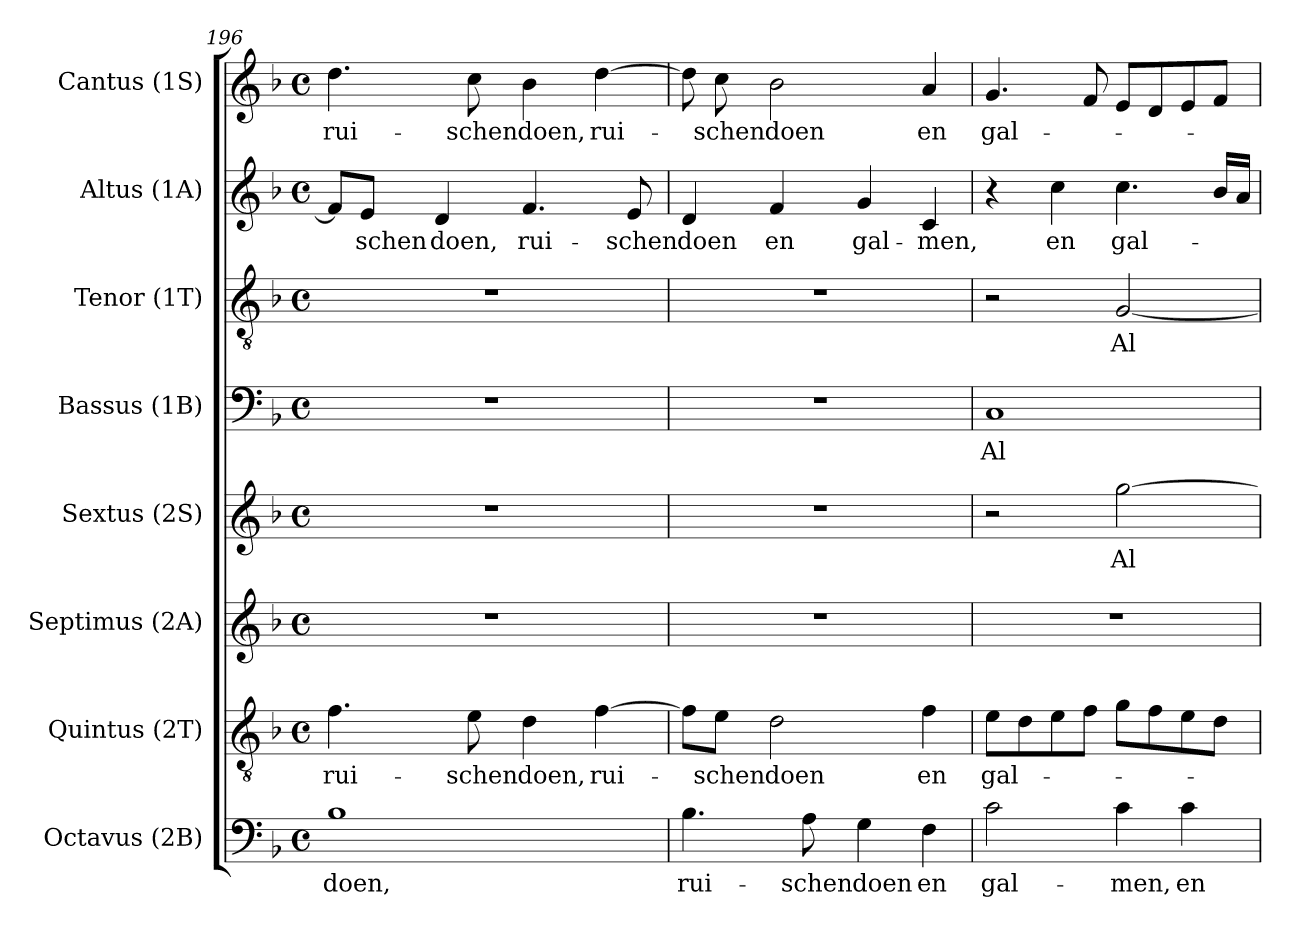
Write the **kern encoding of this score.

**kern	**text	**kern	**text	**kern	**kern	**text	**kern	**text	**kern	**text	**kern	**text	**kern	**text
*part8	*part8	*part7	*part7	*part6	*part5	*part5	*part4	*part4	*part3	*part3	*part2	*part2	*part1	*part1
*staff8	*staff8	*staff7	*staff7	*staff6	*staff5	*staff5	*staff4	*staff4	*staff3	*staff3	*staff2	*staff2	*staff1	*staff1
*I"Octavus (2B)	*	*I"Quintus (2T)	*	*I"Septimus (2A)	*I"Sextus (2S)	*	*I"Bassus (1B)	*	*I"Tenor (1T)	*	*I"Altus (1A)	*	*I"Cantus (1S)	*
*I'Octavus	*	*I'Quintus	*	*I'Septimus	*I'Sextus	*	*I'Bassus	*	*I'Tenor	*	*I'Altus	*	*I'Cantus	*
*clefF4	*	*clefGv2	*	*clefG2	*clefG2	*	*clefF4	*	*clefGv2	*	*clefG2	*	*clefG2	*
*k[b-]	*	*k[b-]	*	*k[b-]	*k[b-]	*	*k[b-]	*	*k[b-]	*	*k[b-]	*	*k[b-]	*
*F:	*	*F:	*	*F:	*F:	*	*F:	*	*F:	*	*F:	*	*F:	*
*M4/4	*	*M4/4	*	*M4/4	*M4/4	*	*M4/4	*	*M4/4	*	*M4/4	*	*M4/4	*
*met(c)	*	*met(c)	*	*met(c)	*met(c)	*	*met(c)	*	*met(c)	*	*met(c)	*	*met(c)	*
=196	=196	=196	=196	=196	=196	=196	=196	=196	=196	=196	=196	=196	=196	=196
!	!LO:LY:b:color=#000000	!	!	!	!	!	!	!	!	!	!	!	!	!
!	!	!	!LO:LY:b:color=#000000	!	!	!	!	!	!	!	!	!	!	!
!	!	!	!	!	!	!	!	!	!	!	!	!	!	!LO:LY:b:color=#000000
1B-i	doen,	4.fi\	rui-	1r	1r	.	1r	.	1r	.	8fi/L]	.	4.ddi\	rui-
!	!	!	!	!	!	!	!	!	!	!	!	!LO:LY:b:color=#000000	!	!
.	.	.	.	.	.	.	.	.	.	.	8ei/J	-schen	.	.
!	!	!	!	!	!	!	!	!	!	!	!	!LO:LY:b:color=#000000	!	!
.	.	.	.	.	.	.	.	.	.	.	4di/	doen,	.	.
!	!	!	!LO:LY:b:color=#000000	!	!	!	!	!	!	!	!	!	!	!
!	!	!	!	!	!	!	!	!	!	!	!	!	!	!LO:LY:b:color=#000000
.	.	8ei\	-schen	.	.	.	.	.	.	.	.	.	8cci\	-schen
!	!	!	!LO:LY:b:color=#000000	!	!	!	!	!	!	!	!	!	!	!
!	!	!	!	!	!	!	!	!	!	!	!	!LO:LY:b:color=#000000	!	!
!	!	!	!	!	!	!	!	!	!	!	!	!	!	!LO:LY:b:color=#000000
.	.	4di\	doen,	.	.	.	.	.	.	.	4.fi/	rui-	4b-i\	doen,
!	!	!	!LO:LY:b:color=#000000	!	!	!	!	!	!	!	!	!	!	!
!	!	!	!	!	!	!	!	!	!	!	!	!	!	!LO:LY:b:color=#000000
.	.	[>4fi\	rui-	.	.	.	.	.	.	.	.	.	[>4ddi\	rui-
!	!	!	!	!	!	!	!	!	!	!	!	!LO:LY:b:color=#000000	!	!
.	.	.	.	.	.	.	.	.	.	.	8ei/	-schen	.	.
=197	=197	=197	=197	=197	=197	=197	=197	=197	=197	=197	=197	=197	=197	=197
!	!LO:LY:b:color=#000000	!	!	!	!	!	!	!	!	!	!	!	!	!
!	!	!	!	!	!	!	!	!	!	!	!	!LO:LY:b:color=#000000	!	!
4.B-i\	rui-	8fi\L]	.	1r	1r	.	1r	.	1r	.	4di/	doen	8ddi\]	.
!	!	!	!LO:LY:b:color=#000000	!	!	!	!	!	!	!	!	!	!	!
!	!	!	!	!	!	!	!	!	!	!	!	!	!	!LO:LY:b:color=#000000
.	.	8ei\J	-schen	.	.	.	.	.	.	.	.	.	8cci\	-schen
!	!	!	!LO:LY:b:color=#000000	!	!	!	!	!	!	!	!	!	!	!
!	!	!	!	!	!	!	!	!	!	!	!	!LO:LY:b:color=#000000	!	!
!	!	!	!	!	!	!	!	!	!	!	!	!	!	!LO:LY:b:color=#000000
.	.	2di\	doen	.	.	.	.	.	.	.	4fi/	en	2b-i\	doen
!	!LO:LY:b:color=#000000	!	!	!	!	!	!	!	!	!	!	!	!	!
8Ai\	-schen	.	.	.	.	.	.	.	.	.	.	.	.	.
!	!LO:LY:b:color=#000000	!	!	!	!	!	!	!	!	!	!	!	!	!
!	!	!	!	!	!	!	!	!	!	!	!	!LO:LY:b:color=#000000	!	!
4Gi\	doen	.	.	.	.	.	.	.	.	.	4gi/	gal-	.	.
!	!LO:LY:b:color=#000000	!	!	!	!	!	!	!	!	!	!	!	!	!
!	!	!	!LO:LY:b:color=#000000	!	!	!	!	!	!	!	!	!	!	!
!	!	!	!	!	!	!	!	!	!	!	!	!LO:LY:b:color=#000000	!	!
!	!	!	!	!	!	!	!	!	!	!	!	!	!	!LO:LY:b:color=#000000
4Fi\	en	4fi\	en	.	.	.	.	.	.	.	4ci/	-men,	4ai/	en
=198	=198	=198	=198	=198	=198	=198	=198	=198	=198	=198	=198	=198	=198	=198
!	!LO:LY:b:color=#000000	!	!	!	!	!	!	!	!	!	!	!	!	!
!	!	!	!LO:LY:b:color=#000000	!	!	!	!	!	!	!	!	!	!	!
!	!	!	!	!	!	!	!	!LO:LY:b:color=#000000	!	!	!	!	!	!
!	!	!	!	!	!	!	!	!	!	!	!	!	!	!LO:LY:b:color=#000000
2ci\	gal-	8ei\L	gal-	1r	2r	.	1Ci	Al-	2r	.	4r	.	4.gi/	gal-
.	.	8di\	.	.	.	.	.	.	.	.	.	.	.	.
!	!	!	!	!	!	!	!	!	!	!	!	!LO:LY:b:color=#000000	!	!
.	.	8ei\	.	.	.	.	.	.	.	.	4cci\	en	.	.
.	.	8fi\J	.	.	.	.	.	.	.	.	.	.	8fi/	.
!	!LO:LY:b:color=#000000	!	!	!	!	!	!	!	!	!	!	!	!	!
!	!	!	!	!	!	!LO:LY:b:color=#000000	!	!	!	!	!	!	!	!
!	!	!	!	!	!	!	!	!	!	!LO:LY:b:color=#000000	!	!	!	!
!	!	!	!	!	!	!	!	!	!	!	!	!LO:LY:b:color=#000000	!	!
4ci\	-men,	8gi\L	.	.	[>2ggi\	Al-	.	.	[<2Gi/	Al-	4.cci\	gal-	8ei/L	.
.	.	8fi\	.	.	.	.	.	.	.	.	.	.	8di/	.
!	!LO:LY:b:color=#000000	!	!	!	!	!	!	!	!	!	!	!	!	!
4ci\	en	8ei\	.	.	.	.	.	.	.	.	.	.	8ei/	.
.	.	8di\J	.	.	.	.	.	.	.	.	16b-i/LL	.	8fi/J	.
.	.	.	.	.	.	.	.	.	.	.	16ai/JJ	.	.	.
=	=	=	=	=	=	=	=	=	=	=	=	=	=	=
*-	*-	*-	*-	*-	*-	*-	*-	*-	*-	*-	*-	*-	*-	*-
